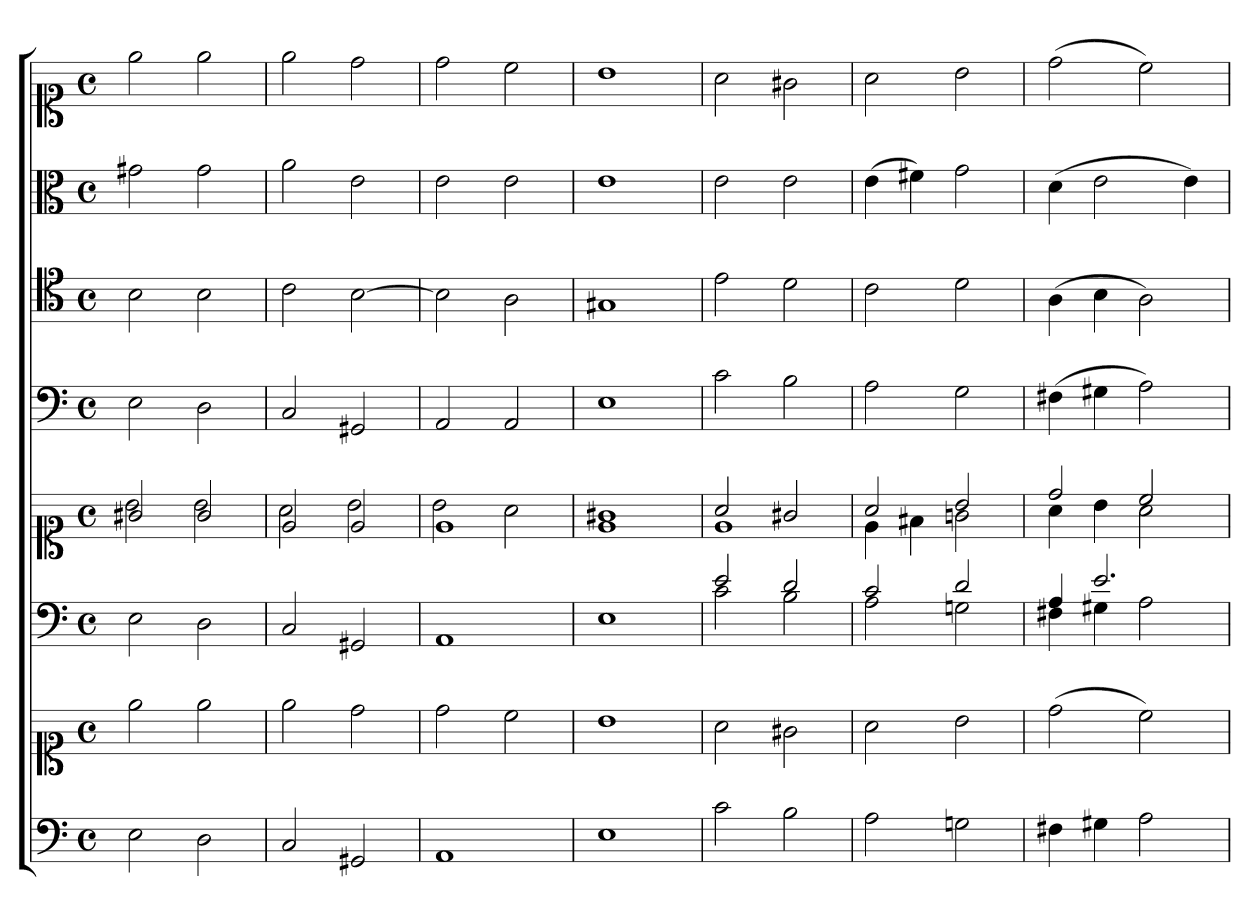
**kern	**kern	**kern	**kern	**kern	**kern	**kern	**kern
*part6	*part6	*part5	*part5	*part4	*part3	*part2	*part1
*staff8	*staff7	*staff6	*staff5	*staff4	*staff3	*staff2	*staff1
*clefF4	*clefC1	*clefF4	*clefC1	*clefF4	*clefC4	*clefC3	*clefC1
*k[]	*k[]	*k[]	*k[]	*k[]	*k[]	*k[]	*k[]
*M4/4	*M4/4	*M4/4	*M4/4	*M4/4	*M4/4	*M4/4	*M4/4
*met(c)	*met(c)	*met(c)	*met(c)	*met(c)	*met(c)	*met(c)	*met(c)
*MM180	*MM180	*MM180	*MM180	*MM180	*MM180	*MM180	*MM180
=1	=1	=1	=1	=1	=1	=1	=1
*	*	*	*^	*	*	*	*
2E	2ee	2E	2g#X	2b	2E	2B	2g#X	2ee
2D	2ee	2D	2g#	2b	2D	2B	2g#	2ee
=2	=2	=2	=2	=2	=2	=2	=2	=2
2C	2ee	2C	2e	2a	2C	2c	2a	2ee
2GG#X	2dd	2GG#X	2e	2b	2GG#X	[2B	2e	2dd
=3	=3	=3	=3	=3	=3	=3	=3	=3
1AA	2dd	1AA	1e	2b	2AA	2B]	2e	2dd
.	2cc	.	.	2a	2AA	2A	2e	2cc
=4	=4	=4	=4	=4	=4	=4	=4	=4
1E	1b	1E	1e	1g#X	1E	1G#X	1e	1b
=5	=5	=5	=5	=5	=5	=5	=5	=5
*	*	*^	*	*	*	*	*	*
2c	2a	2e	2c	2a	1e	2c	2e	2e	2a
2B	2g#X	2d	2B	2g#X	.	2B	2d	2e	2g#X
=6	=6	=6	=6	=6	=6	=6	=6	=6	=6
2A	2a	2c	2A	2a	4e	2A	2c	(4e	2a
.	.	.	.	.	4f#X	.	.	4f#X)	.
2Gn	2b	2d	2Gn	2b	2gn	2G	2d	2g	2b
=7	=7	=7	=7	=7	=7	=7	=7	=7	=7
4F#X	(2dd	4A	4F#X	2dd	4a	(4F#X	(4A	(4d	(2dd
4G#X	.	2.e	4G#X	.	4b	4G#X	4B	2e	.
2A	2cc)	.	2A	2cc	2a	2A)	2A)	.	2cc)
.	.	.	.	.	.	.	.	4e)	.
*	*	*v	*v	*	*	*	*	*	*
*	*	*	*v	*v	*	*	*	*
=	=	=	=	=	=	=	=
*-	*-	*-	*-	*-	*-	*-	*-
